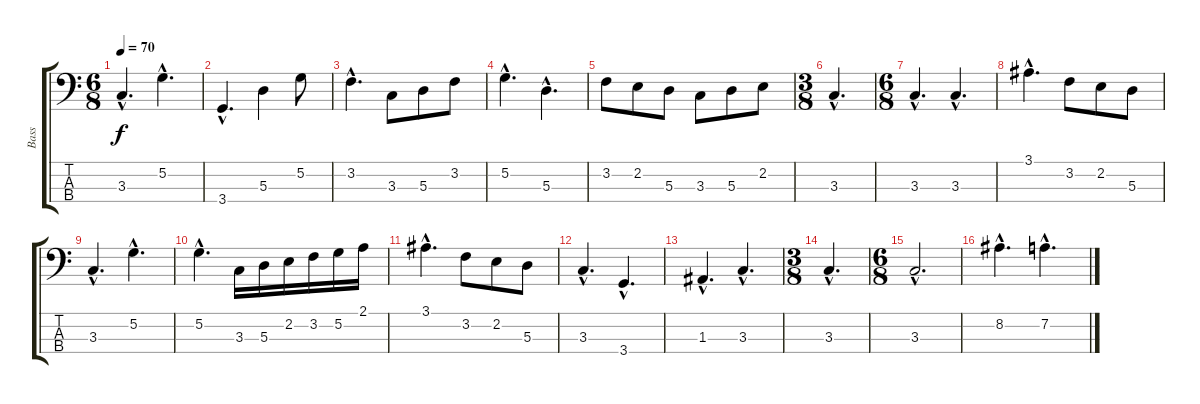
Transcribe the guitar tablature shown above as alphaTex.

\track ("Bass" "Bass") {instrument electricbassfinger}
\staff {score tabs}
\tuning (G2 D2 A1 E1) {hide}
\ts (6 8)
\tempo 70
\clef f4
\ks c
3.3{hac}.4{d dy f} 5.2{hac}.4{d} |
3.4{hac}.4{d} 5.3.4 5.2.8 |
3.2{hac}.4{d} 3.3.8 5.3.8 3.2.8 |
5.2{hac}.4{d} 5.3{hac}.4{d} |
3.2.8 2.2.8 5.3.8 3.3.8 5.3.8 2.2.8 |
\ts (3 8)
3.3{hac}.4{d} |
\ts (6 8)
3.3{hac}.4{d} 3.3{hac}.4{d} |
3.1{hac}.4{d} 3.2.8 2.2.8 5.3.8 |
3.3{hac}.4{d} 5.2{hac}.4{d} |
5.2{hac}.4{d} 3.3.16 5.3.16 2.2.16 3.2.16 5.2.16 2.1.16 |
3.1{hac}.4{d} 3.2.8 2.2.8 5.3.8 |
3.3{hac}.4{d} 3.4{hac}.4{d} |
1.3{hac}.4{d} 3.3{hac}.4{d} |
\ts (3 8)
3.3{hac}.4{d} |
\ts (6 8)
3.3{hac}.2{d} |
8.2{hac}.4{d} 7.2{hac}.4{d}
